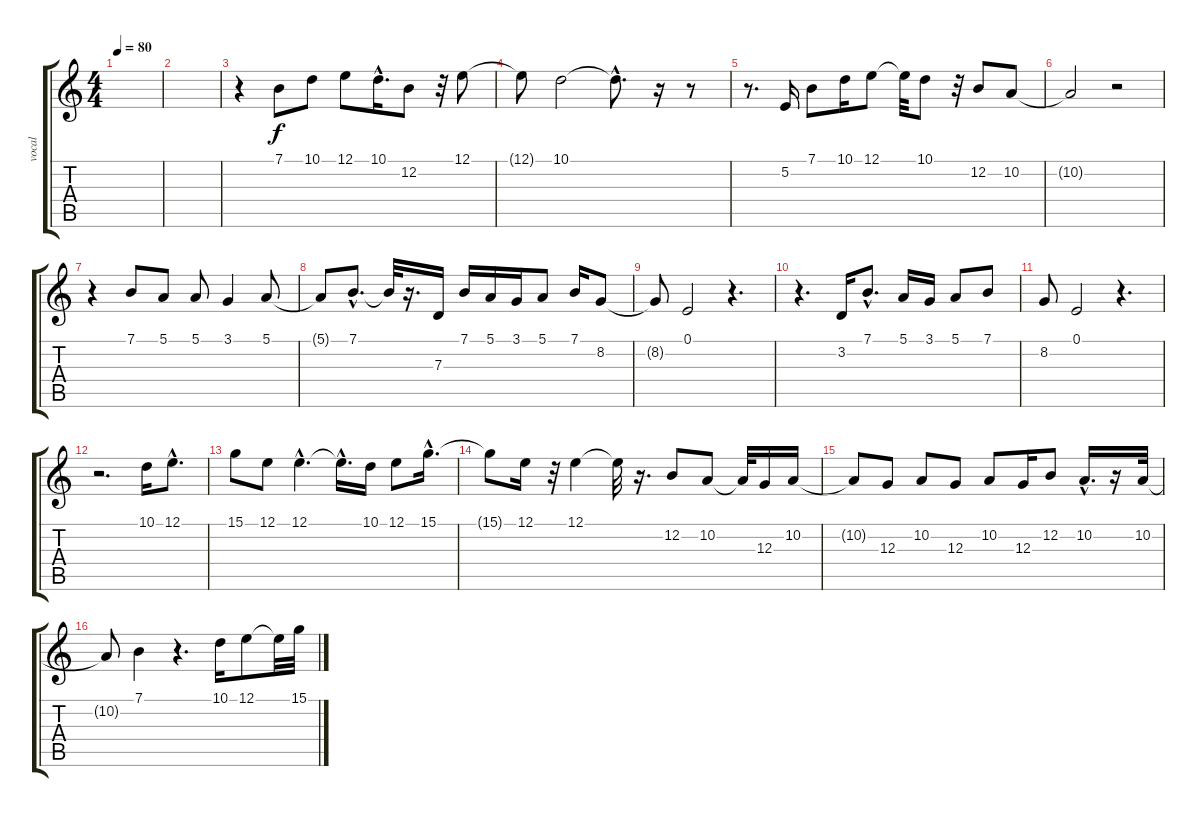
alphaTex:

\track ("vocal" "vocal") {instrument violin}
\staff {score tabs}
\tuning (E4 B3 G3 D3 A2 E2) {hide}
\ts (4 4)
\tempo 80
\clef g2
\ks c
|
|
r.4 7.1.8 10.1.8 12.1.8 10.1{hac}.16{d} 12.2.8 r.32 12.1.8 |
12.1{t}.8 10.1.2 10.1{hac t}.8{d} r.16 r.8 |
r.8{d} 5.2.16 7.1.8 10.1.16 12.1.8 12.1{t}.32 10.1.8 r.32 12.2.8 10.2.8 |
10.2{t}.2 r.2 |
r.4 7.1.8 5.1.8 5.1.8 3.1.4 5.1.8 |
5.1{t}.8 7.1{hac}.8{d} 7.1{t}.32 r.16{d} 7.3.16 7.1.16 5.1.16 3.1.16 5.1.8 7.1.16 8.2.8 |
8.2{t}.8 0.1.2 r.4{d} |
r.4{d} 3.2.16 7.1{hac}.8{d} 5.1.16 3.1.16 5.1.8 7.1.8 |
8.2.8 0.1.2 r.4{d} |
r.2{d} 10.1.16 12.1{hac}.8{d} |
15.1.8 12.1.8 12.1{hac}.4{d} 12.1{hac t}.16{d} 10.1.16 12.1.8 15.1{hac}.16{d} |
15.1{t}.8 12.1.16 r.32 12.1.4 12.1{t}.32 r.16{d} 12.2.8 10.2.8 10.2{t}.32 12.3.16 10.2.16 |
10.2{t}.8 12.3.8 10.2.8 12.3.8 10.2.8 12.3.16 12.2.8 10.2{hac}.16{d} r.16 10.2.32 |
10.2{t}.8 7.1.4 r.4{d} 10.1.16 12.1.8 12.1{t}.32 15.1.32
